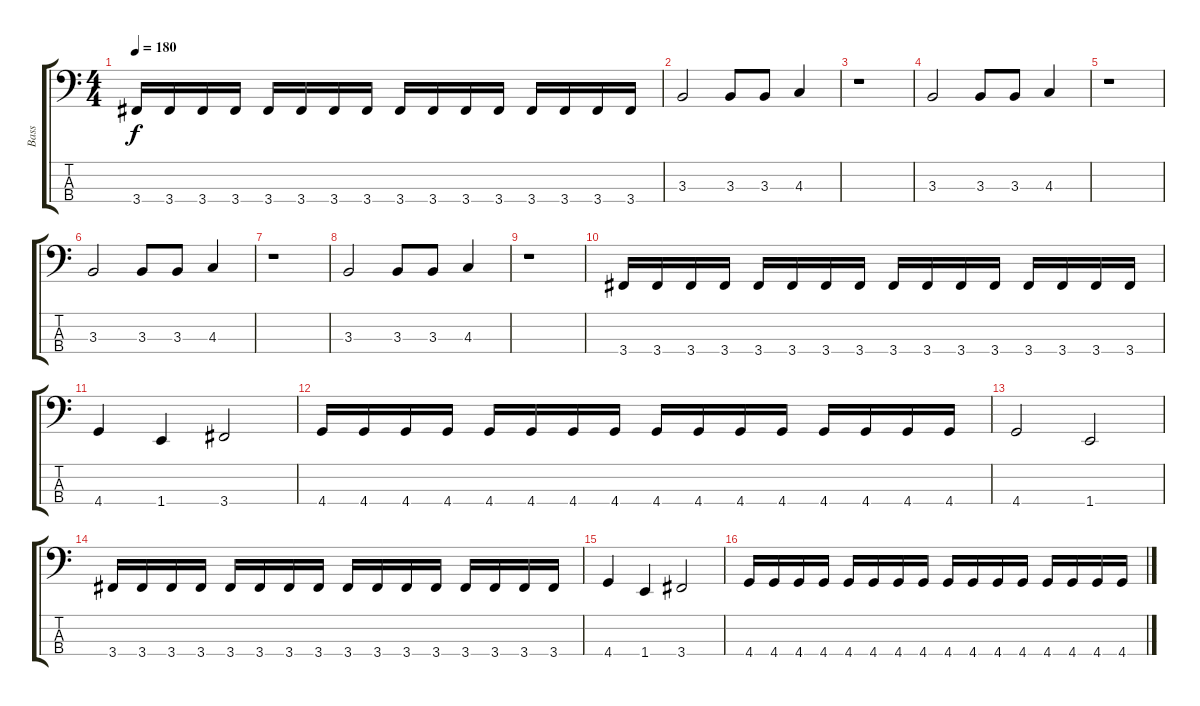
\track ("Bass" "Bass") {instrument electricbasspick}
\staff {score tabs}
\tuning (Gb2 Db2 Ab1 Eb1) {hide}
\ts (4 4)
\tempo 180
\clef f4
\ks c
3.4.16{dy f} 3.4.16 3.4.16 3.4.16 3.4.16 3.4.16 3.4.16 3.4.16 3.4.16 3.4.16 3.4.16 3.4.16 3.4.16 3.4.16 3.4.16 3.4.16 |
3.3.2 3.3.8 3.3.8 4.3.4 |
r.1 |
3.3.2 3.3.8 3.3.8 4.3.4 |
r.1 |
3.3.2 3.3.8 3.3.8 4.3.4 |
r.1 |
3.3.2 3.3.8 3.3.8 4.3.4 |
r.1 |
3.4.16 3.4.16 3.4.16 3.4.16 3.4.16 3.4.16 3.4.16 3.4.16 3.4.16 3.4.16 3.4.16 3.4.16 3.4.16 3.4.16 3.4.16 3.4.16 |
4.4.4 1.4.4 3.4.2 |
4.4.16 4.4.16 4.4.16 4.4.16 4.4.16 4.4.16 4.4.16 4.4.16 4.4.16 4.4.16 4.4.16 4.4.16 4.4.16 4.4.16 4.4.16 4.4.16 |
4.4.2 1.4.2 |
3.4.16 3.4.16 3.4.16 3.4.16 3.4.16 3.4.16 3.4.16 3.4.16 3.4.16 3.4.16 3.4.16 3.4.16 3.4.16 3.4.16 3.4.16 3.4.16 |
4.4.4 1.4.4 3.4.2 |
4.4.16 4.4.16 4.4.16 4.4.16 4.4.16 4.4.16 4.4.16 4.4.16 4.4.16 4.4.16 4.4.16 4.4.16 4.4.16 4.4.16 4.4.16 4.4.16
